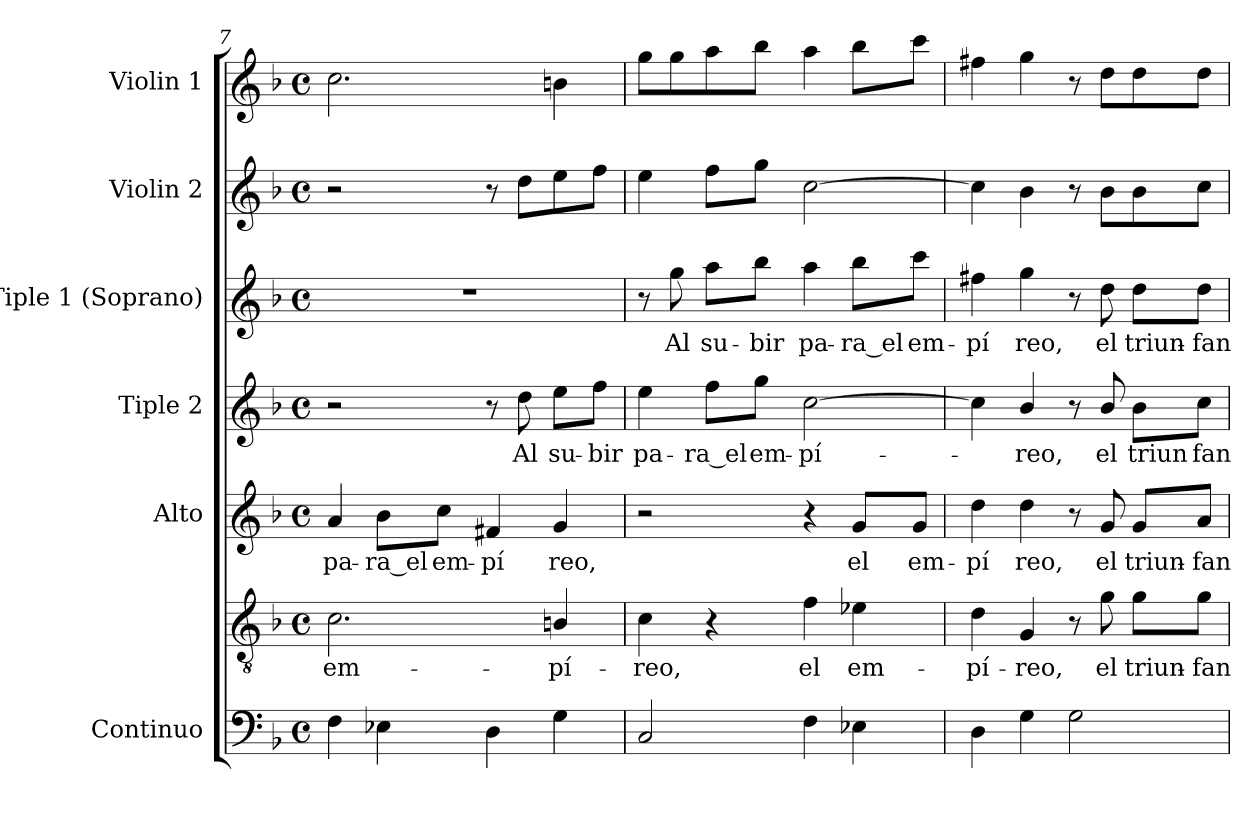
**kern	**kern	**text	**kern	**text	**kern	**text	**kern	**text	**kern	**kern
*part7	*part6	*part6	*part5	*part5	*part4	*part4	*part3	*part3	*part2	*part1
*staff7	*staff6	*staff6	*staff5	*staff5	*staff4	*staff4	*staff3	*staff3	*staff2	*staff1
*I"Continuo	*I""Tenor" or Alto	*	*I"Alto	*	*I"Tiple 2	*	*I"Tiple 1 (Soprano)	*	*I"Violin 2	*I"Violin 1
*I'Cont.	*I'T.	*	*I'A.	*	*	*	*I'S.	*	*I'Vln. 2	*I'Vln. 1
*clefF4	*clefGv2	*	*clefG2	*	*clefG2	*	*clefG2	*	*clefG2	*clefG2
*	*ITrd7c12	*	*	*	*	*	*	*	*	*
*k[b-]	*k[b-]	*	*k[b-]	*	*k[b-]	*	*k[b-]	*	*k[b-]	*k[b-]
*F:	*F:	*	*F:	*	*F:	*	*F:	*	*F:	*F:
*M4/4	*M4/4	*	*M4/4	*	*M4/4	*	*M4/4	*	*M4/4	*M4/4
*met(c)	*met(c)	*	*met(c)	*	*met(c)	*	*met(c)	*	*met(c)	*met(c)
=7	=7	=7	=7	=7	=7	=7	=7	=7	=7	=7
!	!	!LO:LY:b:color=#000000	!	!	!	!	!	!	!	!
!	!	!	!	!LO:LY:b:color=#000000	!	!	!	!	!	!
4Fi\	2.Ci\	em-	4ai/	pa-	2r	.	1r	.	2r	2.cci\
!	!	!	!	!LO:LY:b:color=#000000	!	!	!	!	!	!
4E-Xi\	.	.	8b-i\L	-ra_el	.	.	.	.	.	.
!	!	!	!	!LO:LY:b:color=#000000	!	!	!	!	!	!
.	.	.	8cci\J	em-	.	.	.	.	.	.
!	!	!	!	!LO:LY:b:color=#000000	!	!	!	!	!	!
4Di\	.	.	4f#Xi/	-pí	8r	.	.	.	8r	.
!	!	!	!	!	!	!LO:LY:b:color=#000000	!	!	!	!
.	.	.	.	.	8ddi\	Al	.	.	8ddi\L	.
!	!	!LO:LY:b:color=#000000	!	!	!	!	!	!	!	!
!	!	!	!	!LO:LY:b:color=#000000	!	!	!	!	!	!
!	!	!	!	!	!	!LO:LY:b:color=#000000	!	!	!	!
4Gi\	4BBni/	-pí-	4gi/	reo,	8eei\L	su-	.	.	8eei\	4bni\
!	!	!	!	!	!	!LO:LY:b:color=#000000	!	!	!	!
.	.	.	.	.	8ffi\J	-bir	.	.	8ffi\J	.
=8	=8	=8	=8	=8	=8	=8	=8	=8	=8	=8
!	!	!LO:LY:b:color=#000000	!	!	!	!	!	!	!	!
!	!	!	!	!	!	!LO:LY:b:color=#000000	!	!	!	!
2Ci/	4Ci\	-reo,	2r	.	4eei\	pa-	8r	.	4eei\	8ggi\L
!	!	!	!	!	!	!	!	!LO:LY:b:color=#000000	!	!
.	.	.	.	.	.	.	8ggi\	Al	.	8ggi\
!	!	!	!	!	!	!LO:LY:b:color=#000000	!	!	!	!
!	!	!	!	!	!	!	!	!LO:LY:b:color=#000000	!	!
.	4r	.	.	.	8ffi\L	-ra_el	8aai\L	su-	8ffi\L	8aai\
!	!	!	!	!	!	!LO:LY:b:color=#000000	!	!	!	!
!	!	!	!	!	!	!	!	!LO:LY:b:color=#000000	!	!
.	.	.	.	.	8ggi\J	em-	8bb-i\J	-bir	8ggi\J	8bb-i\J
!	!	!LO:LY:b:color=#000000	!	!	!	!	!	!	!	!
!	!	!	!	!	!	!LO:LY:b:color=#000000	!	!	!	!
!	!	!	!	!	!	!	!	!LO:LY:b:color=#000000	!	!
4Fi\	4Fi\	el	4r	.	[2cci\	-pí-	4aai\	pa-	[2cci\	4aai\
!	!	!LO:LY:b:color=#000000	!	!	!	!	!	!	!	!
!	!	!	!	!LO:LY:b:color=#000000	!	!	!	!	!	!
!	!	!	!	!	!	!	!	!LO:LY:b:color=#000000	!	!
4E-Xi\	4E-Xi\	em-	8gi/L	el	.	.	8bb-i\L	-ra_el	.	8bb-i\L
!	!	!	!	!LO:LY:b:color=#000000	!	!	!	!	!	!
!	!	!	!	!	!	!	!	!LO:LY:b:color=#000000	!	!
.	.	.	8gi/J	em-	.	.	8ccci\J	em-	.	8ccci\J
=9	=9	=9	=9	=9	=9	=9	=9	=9	=9	=9
!	!	!LO:LY:b:color=#000000	!	!	!	!	!	!	!	!
!	!	!	!	!LO:LY:b:color=#000000	!	!	!	!	!	!
!	!	!	!	!	!	!	!	!LO:LY:b:color=#000000	!	!
4Di\	4Di\	-pí-	4ddi\	-pí	4cci\]	.	4ff#Xi\	-pí	4cci\]	4ff#Xi\
!	!	!LO:LY:b:color=#000000	!	!	!	!	!	!	!	!
!	!	!	!	!LO:LY:b:color=#000000	!	!	!	!	!	!
!	!	!	!	!	!	!LO:LY:b:color=#000000	!	!	!	!
!	!	!	!	!	!	!	!	!LO:LY:b:color=#000000	!	!
4Gi\	4GGi/	-reo,	4ddi\	reo,	4b-i/	-reo,	4ggi\	reo,	4b-i\	4ggi\
2Gi\	8r	.	8r	.	8r	.	8r	.	8r	8r
!	!	!LO:LY:b:color=#000000	!	!	!	!	!	!	!	!
!	!	!	!	!LO:LY:b:color=#000000	!	!	!	!	!	!
!	!	!	!	!	!	!LO:LY:b:color=#000000	!	!	!	!
!	!	!	!	!	!	!	!	!LO:LY:b:color=#000000	!	!
.	8Gi\	el	8gi/	el	8b-i/	el	8ddi\	el	8b-i\L	8ddi\L
!	!	!LO:LY:b:color=#000000	!	!	!	!	!	!	!	!
!	!	!	!	!LO:LY:b:color=#000000	!	!	!	!	!	!
!	!	!	!	!	!	!LO:LY:b:color=#000000	!	!	!	!
!	!	!	!	!	!	!	!	!LO:LY:b:color=#000000	!	!
.	8Gi\L	triun-	8gi/L	triun-	8b-i\L	triun	8ddi\L	triun-	8b-i\	8ddi\
!	!	!LO:LY:b:color=#000000	!	!	!	!	!	!	!	!
!	!	!	!	!LO:LY:b:color=#000000	!	!	!	!	!	!
!	!	!	!	!	!	!LO:LY:b:color=#000000	!	!	!	!
!	!	!	!	!	!	!	!	!LO:LY:b:color=#000000	!	!
.	8Gi\J	-fan-	8ai/J	-fan-	8cci\J	fan-	8ddi\J	-fan-	8cci\J	8ddi\J
=	=	=	=	=	=	=	=	=	=	=
*-	*-	*-	*-	*-	*-	*-	*-	*-	*-	*-
